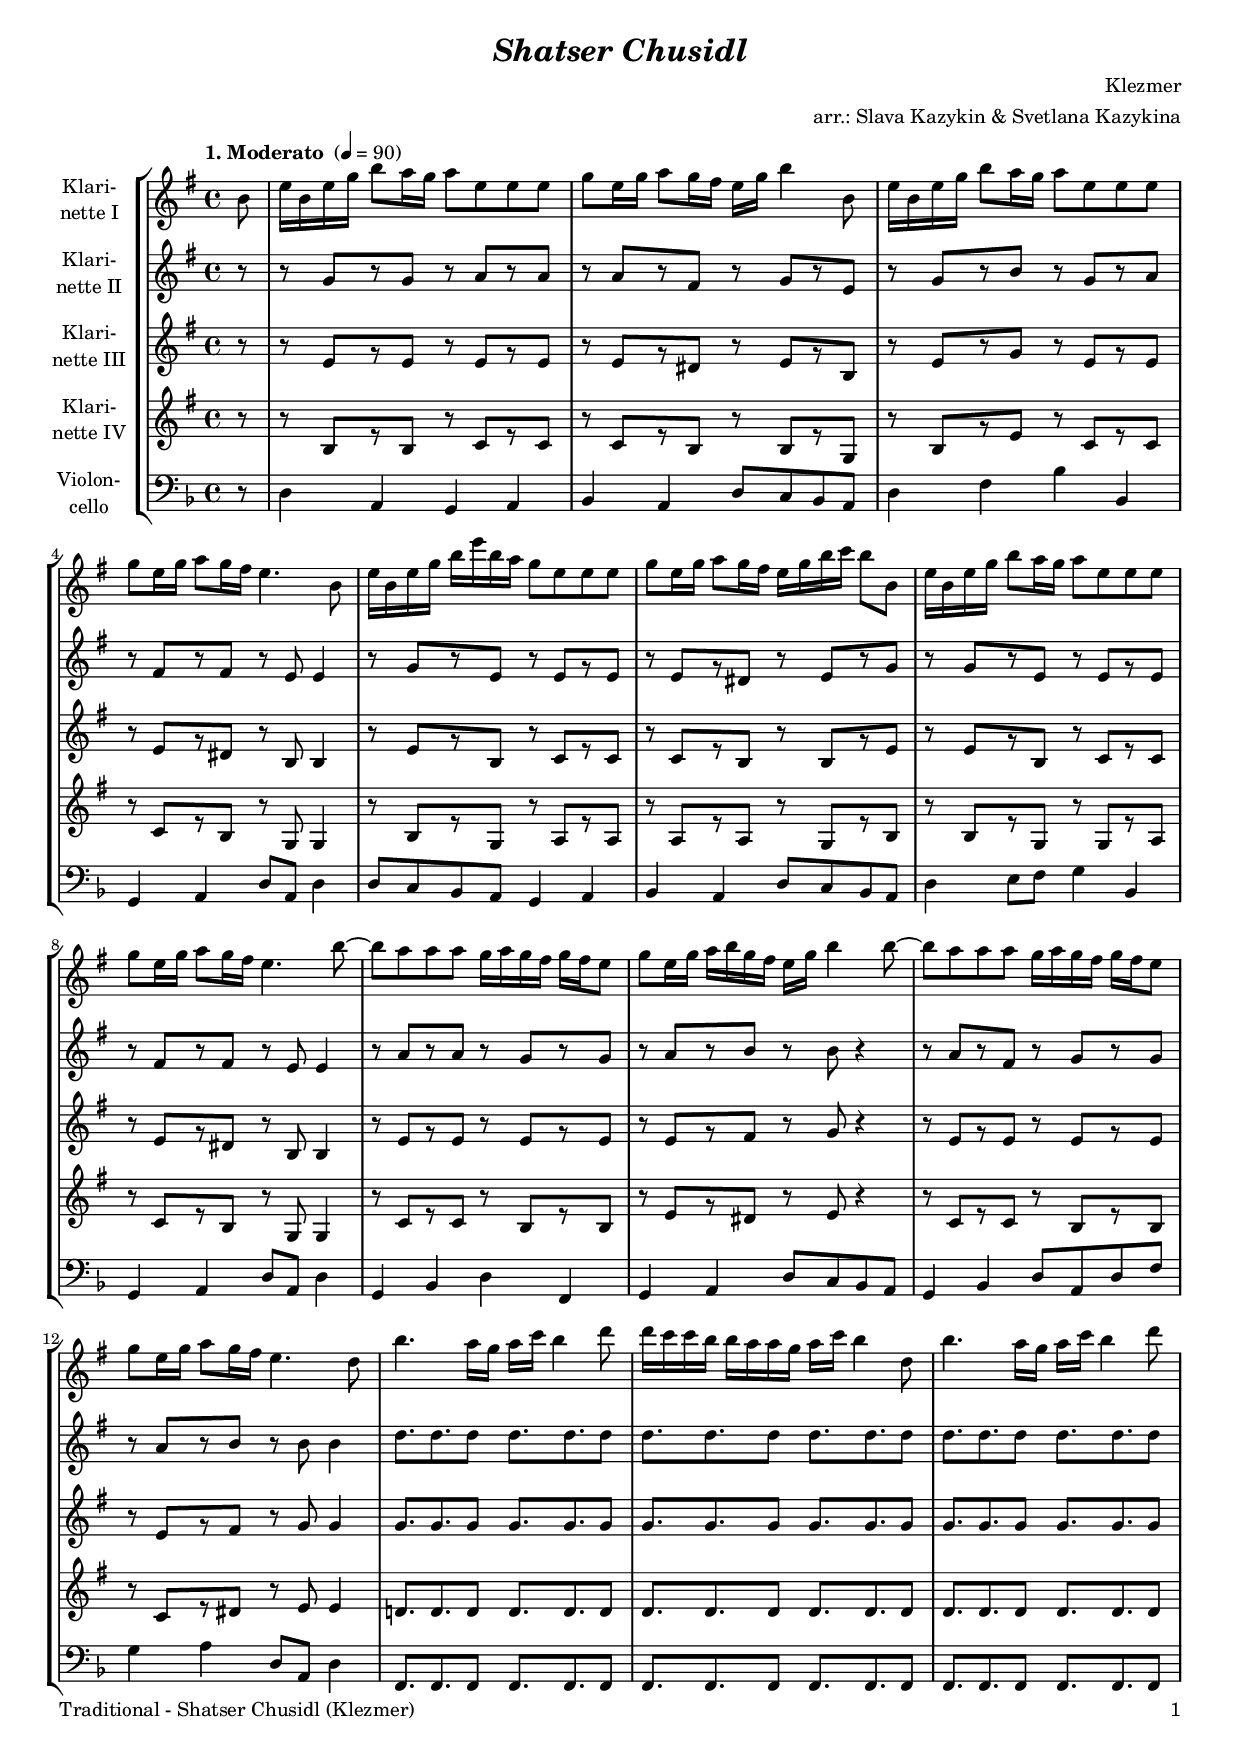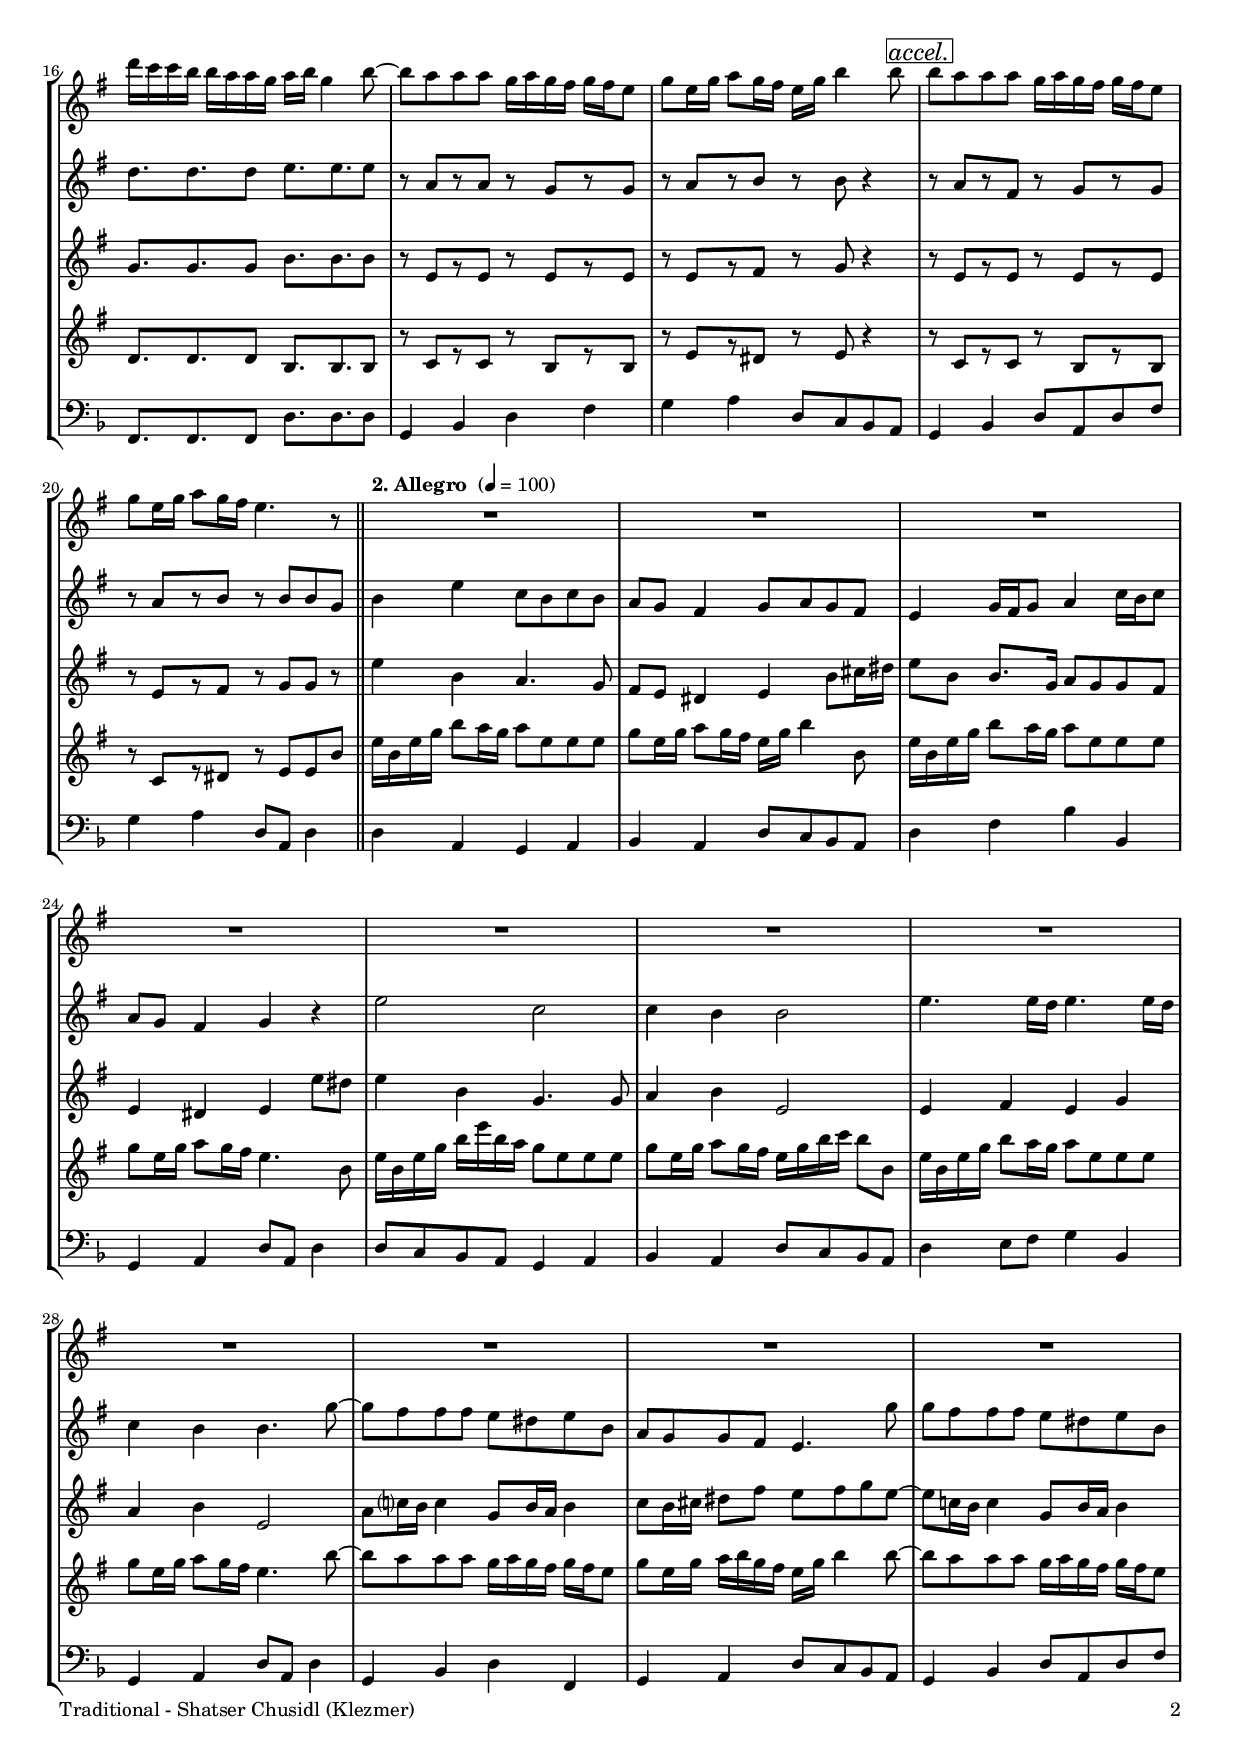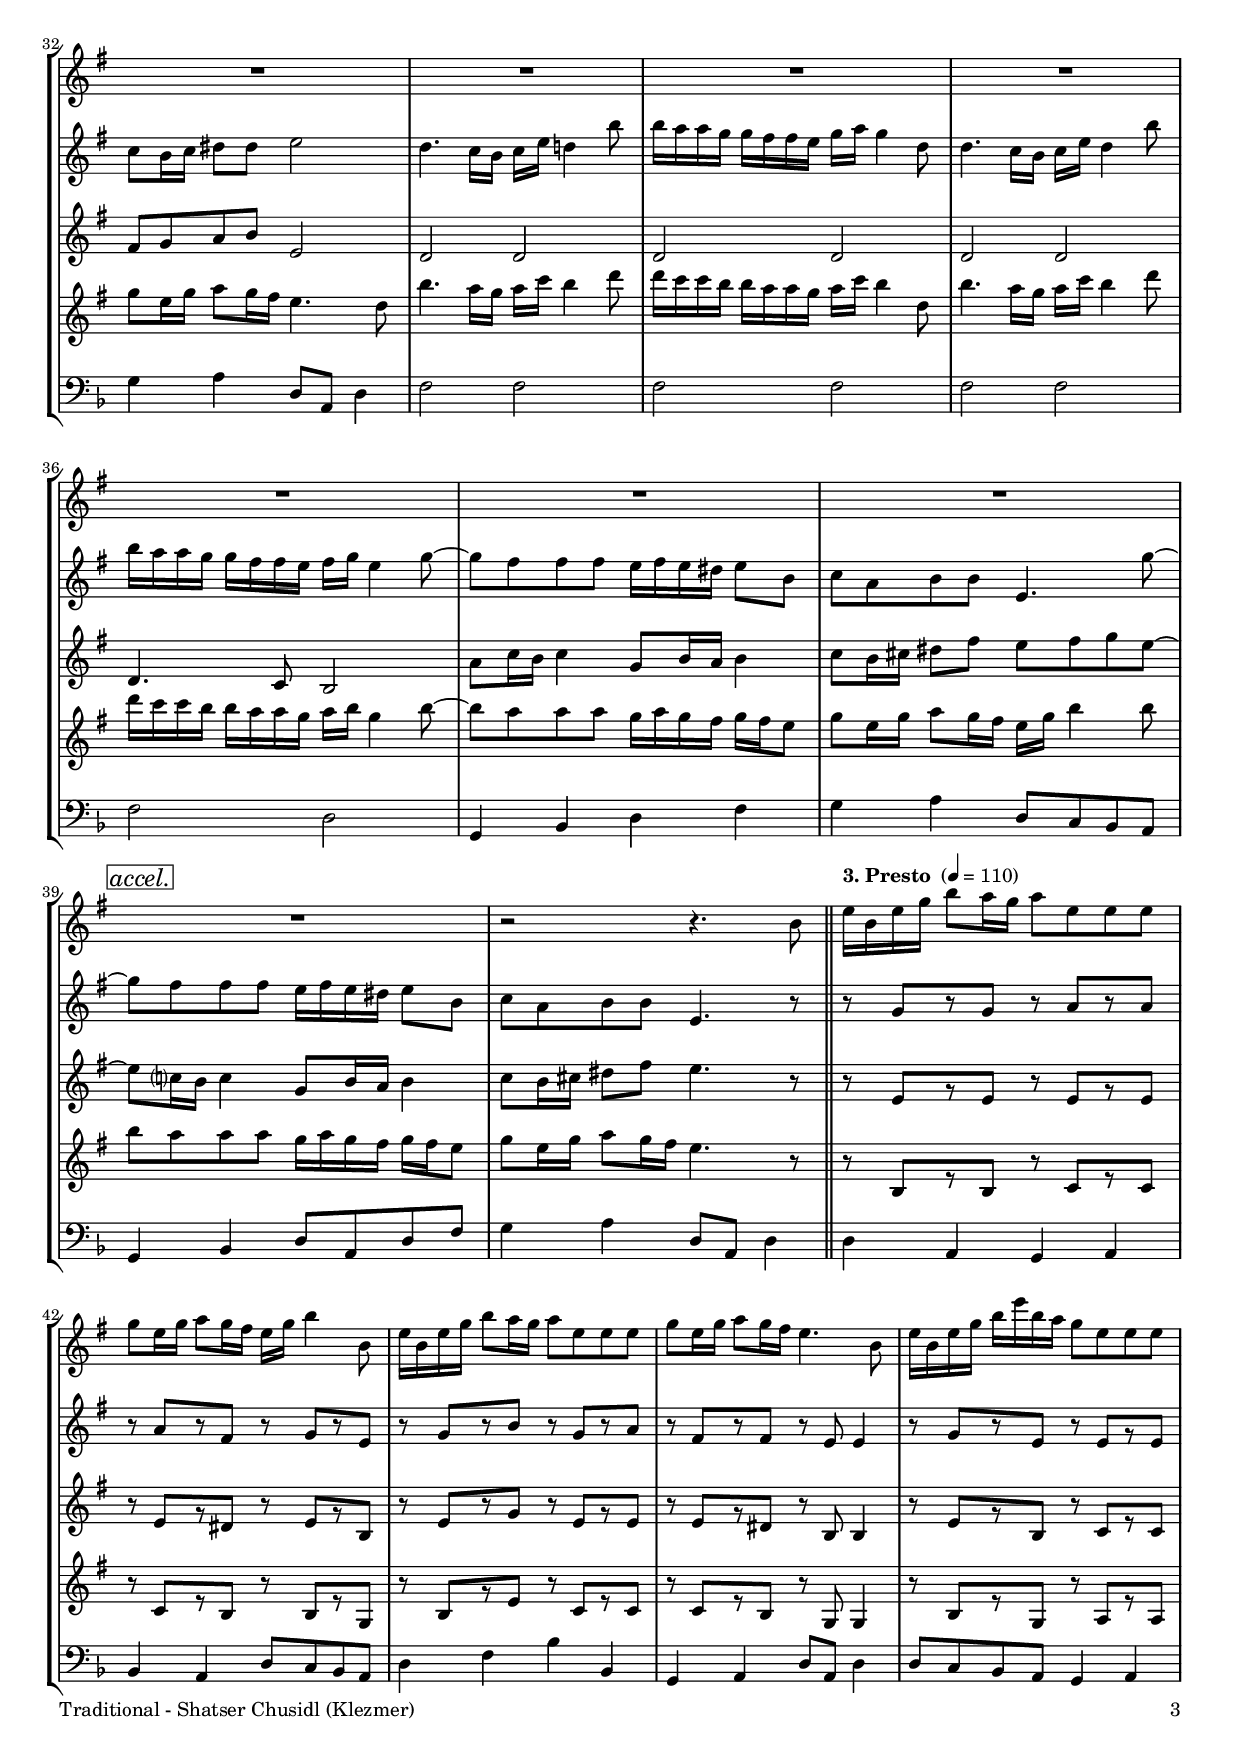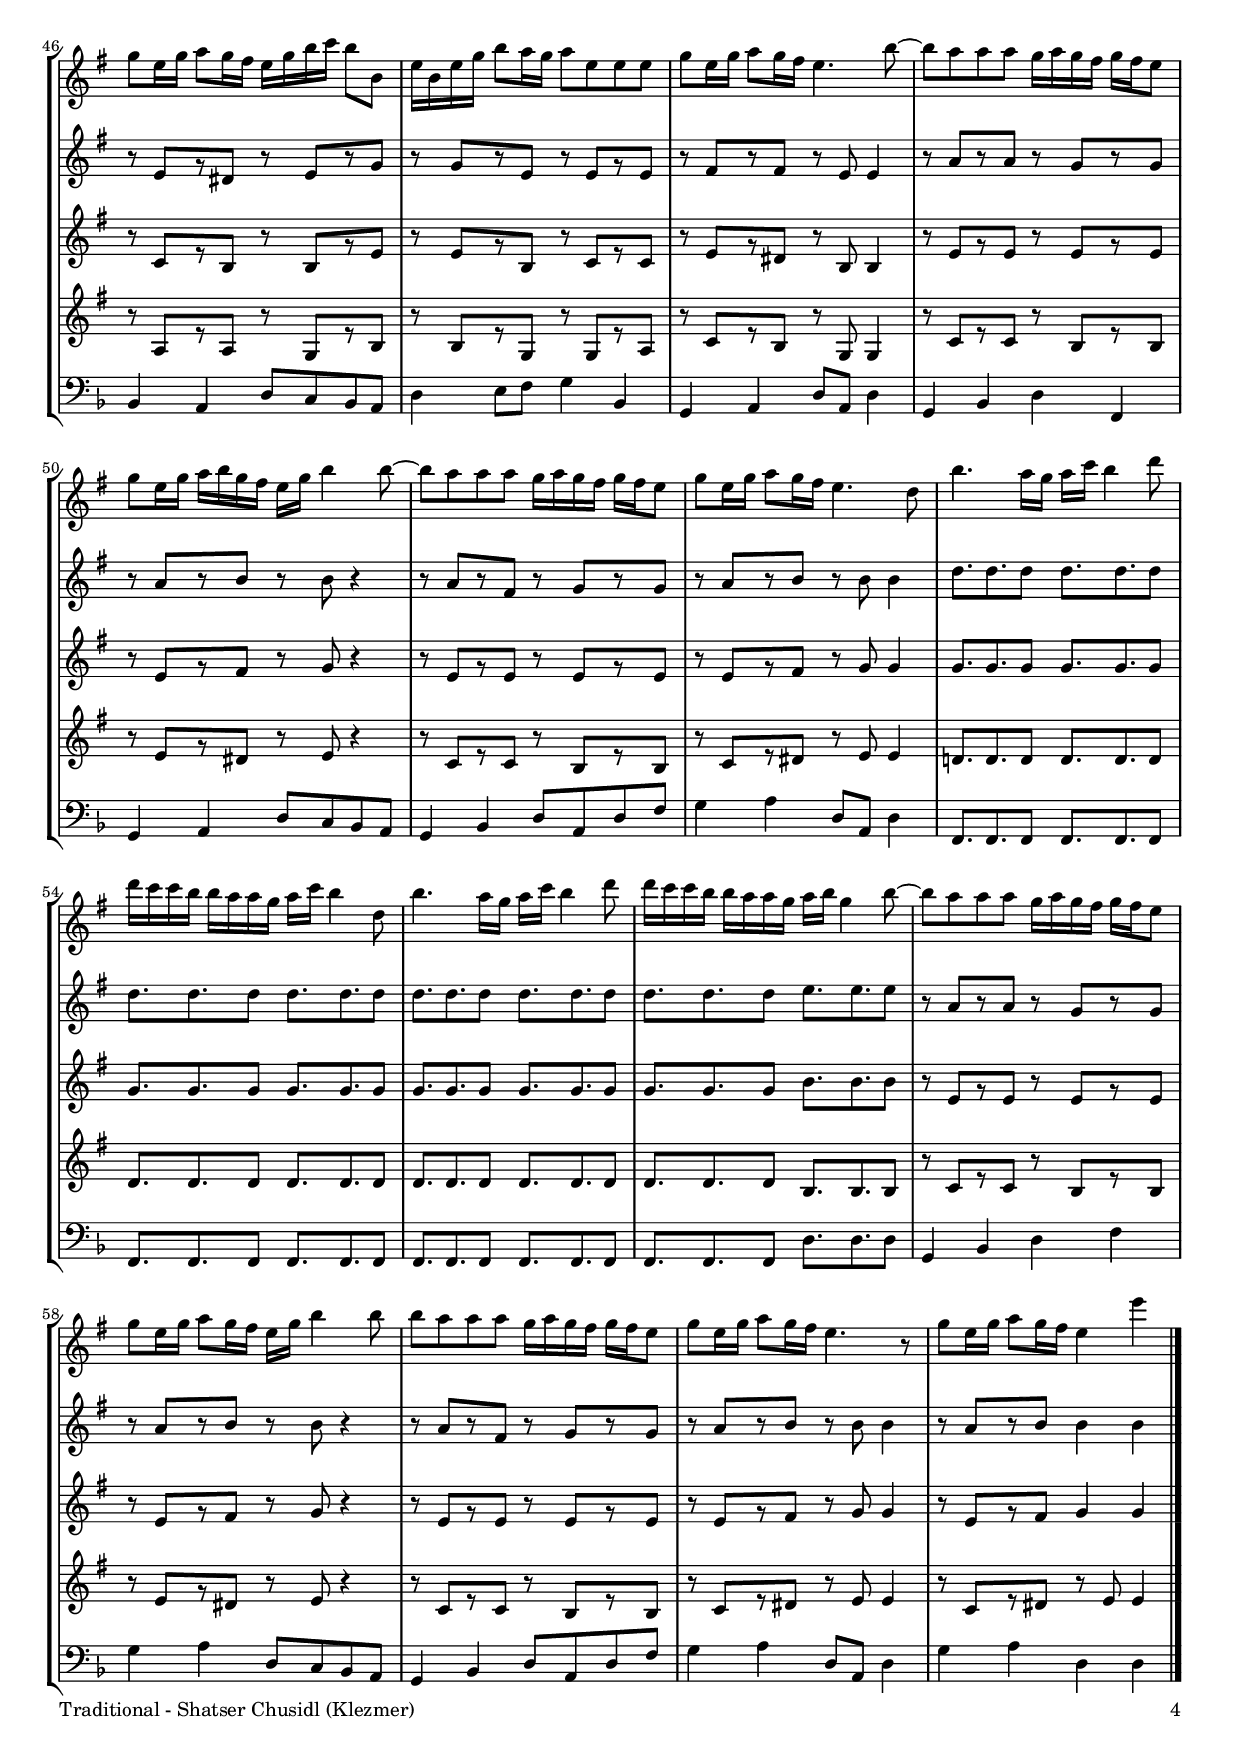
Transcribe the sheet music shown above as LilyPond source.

\version "2.18.2"
\include "deutsch.ly"
  
#(set-global-staff-size 17)

\header {
  title     = \markup \bold \italic "Shatser Chusidl"
  composer  = "Klezmer"
  arranger  = "arr.: Slava Kazykin & Svetlana Kazykina"
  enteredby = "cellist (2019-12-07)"
%  piece     = ""
}

voiceconsts = {
  \key d \minor
  \time 4/4
  \clef "treble"
%  \numericTimeSignature
  \compressFullBarRests
  % Set default beaming for all staves
%  \set Timing.beamExceptions = #'()
%  \set Timing.baseMoment     = #(ly:make-moment 1 4)
%  \set Timing.beatStructure  = #'(1 1 1 1)
}

micl = "clarinet"
mifl = "flute"
miob = "oboe"
mifh = "french horn"
misx = "tenor sax"
mist = "string ensemble 1"
%miba = "cello"
miba = "bassoon"
%miba = "pizzicato strings"

accl = \mark \markup \box \italic "accel."
fine = \mark \markup \box \italic "Fine"
dsaf = \mark \markup \box \italic "D.S. al Fine"

introa = {           \tempo "1. Moderato " 4=90 }
introb = { \bar "||" \tempo "2. Allegro "  4=100 }
introc = { \bar "||" \tempo "3. Presto "   4=110 }

va = \relative c'' {
  \voiceconsts

  \introa
  \partial 8 a8
  d16 a d f a8 g16 f g8 d d d
  f d16 f g8 f16 e d f a4 a,8

  d16 a d f a8 g16 f g8 d d d
  f d16 f g8 f16 e d4. a8
  d16 a d f a d a g f8 d d d

  f d16 f g8 f16 e d f a b a8 a,
  d16 a d f a8 g16 f g8 d d d
  f d16 f g8 f16 e d4. a'8~

  a g g g f16 g f e f e d8
  f d16 f g a f e d f a4 a8~
  a g g g f16 g f e f e d8

  f d16 f g8 f16 e d4. c8
  a'4. g16 f g b a4 c8
  c16 b b a a g g f g b a4 c,8

  a'4. g16 f g b a4 c8
  c16 b b a a g g f g a f4 a8~
  a g g g f16 g f e f e d8

  f d16 f g8 f16 e d f a4 a8 \accl
  a g g g f16 g f e f e d8
  f d16 f g8 f16 e d4. r8

  \introb
  R1*18 \accl
  R1
  r2 r4. a8

  \introc
  d16 a d f a8 g16 f g8 d d d
  f d16 f g8 f16 e d f a4 a,8

  d16 a d f a8 g16 f g8 d d d
  f d16 f g8 f16 e d4. a8
  d16 a d f a d a g f8 d d d

  f d16 f g8 f16 e d f a b a8 a,
  d16 a d f a8 g16 f g8 d d d
  f d16 f g8 f16 e d4. a'8~

  a g g g f16 g f e f e d8
  f d16 f g a f e d f a4 a8~
  a g g g f16 g f e f e d8

  f d16 f g8 f16 e d4. c8
  a'4. g16 f g b a4 c8
  c16 b b a a g g f g b a4 c,8

  a'4. g16 f g b a4 c8
  c16 b b a a g g f g a f4 a8~
  a g g g f16 g f e f e d8

  f d16 f g8 f16 e d f a4 a8
  a g g g f16 g f e f e d8
  f d16 f g8 f16 e d4. r8
  f d16 f g8 f16 e d4 d' \bar "|."
}

vb = \relative c' {
  \voiceconsts

  \introa
  \partial 8 r8
  r f[ r f] r g[ r g]
  r g[ r e] r f[ r d]
  r f[ r a] r f[ r g]
  
  r e[ r e] r d d4
  r8 f[ r d] r d[ r d]
  r d[ r cis] r d[ r f]
  r f[ r d] r d[ r d]
  
  r e[ r e] r d d4
  r8 g[ r g] r f[ r f]
  r g[ r a] r a r4
  r8 g[ r e] r f[ r f]
  r g[ r a] r a a4

  c8. c c8 c8. c c8
  c8. c c8 c8. c c8
  c8. c c8 c8. c c8
  c8. c c8 d8. d d8
  r g,[ r g] r f[ r f]
  
  r g[ r a] r a r4 \accl
  r8 g[ r e] r f[ r f]
  r g[ r a] r a a f

  \introb
  a4 d b8 a b a
  g f e4 f8 g f e

  d4 f16 e f8 g4 b16 a b8
  g f e4 f r
  d'2 b
  b4 a a2
  d4. d16 c d4. d16 c

  b4 a a4. f'8~
  f e e e d cis d a
  g f f e d4. f'8
  f e e e d cis d a

  b a16 b cis8 cis d2
  c4. b16 a b d c!4 a'8
  a16 g g f f e e d f g f4 c8
  c4. b16 a b d c4 a'8

  a16 g g f f e e d e f d4 f8~
  f e e e d16 e d cis d8 a
  b g a a d,4. f'8~ \accl
  f e e e d16 e d cis d8 a

  b g a a d,4. r8

  \introc
  r f[ r f] r g[ r g]
  r g[ r e] r f[ r d]
  r f[ r a] r f[ r g]
  r e[ r e] r d d4

  r8 f[ r d] r d[ r d]
  r d[ r cis] r d[ r f]
  r f[ r d] r d[ r d]
  r e[ r e] r d d4
  
  r8 g[ r g] r f[ r f]
  r g[ r a] r a r4
  r8 g[ r e] r f[ r f]
  r g[ r a] r a a4
  c8. c c8 c8. c c8
  
  c8. c c8 c8. c c8
  c8. c c8 c8. c c8
  c8. c c8 d8. d d8
  r8 g,[ r g] r f[ r f]
  r g[ r a] r a r4
  
  r8 g[ r e] r f[ r f]
  r g[ r a] r a a4
  r8 g[ r a] a4 a \bar "|."
}

vc = \relative c' {
  \voiceconsts

  \partial 8 r8
  r d[ r d] r d[ r d]
  r d[ r cis] r d[ r a]
  r d[ r f] r d[ r d]
  
  r d[ r cis] r a a4
  r8 d[ r a] r b[ r b]
  r b[ r a] r a[ r d]
  r d[ r a] r b[ r b]
  
  r d[ r cis] r a a4
  r8 d[ r d] r d[ r d]
  r d[ r e] r f r4
  r8 d[ r d] r d[ r d]
  
  r d[ r e] r f f4
  f8. f f8 f8. f f8
  f8. f f8 f8. f f8
  f8. f f8 f8. f f8
  f8. f f8 a8. a a8
  
  r d,[ r d] r d[ r d]
  r d[ r e] r f r4 \accl
  r8 d[ r d] r d[ r d]
  r d[ r e] r f f r

  \introb
  d'4 a g4. f8

  e d cis4 d a'8 h16 cis!
  d8 a a8. f16 g8 f f e
  d4 cis d d'8 cis
  d4 a f4. f8
  g4 a d,2

  d4 e d f
  g a d,2
  g8 b?16 a b4 f8 a16 g a4
  b8 a16 h cis8 e d e f d~
  d b!16 a b4 f8 a16 g a4

  e8 f g a d,2
  c c
  c c
  c c
  c4. b8 a2
  g'8 b16 a b4 f8 a16 g a4

  b8 a16 h cis8 e d e f d~ \accl
  d b?16 a b4 f8 a16 g a4
  b8 a16 h cis8 e d4. r8

  \introc
  r d, [ r d] r d[ r d]
  
  r d[ r cis] r d[ r a]
  r d[ r f] r d[ r d]
  r d[ r cis] r a a4
  r8 d[ r a] r b[ r b]

  r b[ r a] r a[ r d]
  r d[ r a] r b[ r b]
  r d[ r cis] r a a4
  r8 d[ r d] r d[ r d]
  
  r d[ r e] r f r4
  r8 d[ r d] r d[ r d]
  r d[ r e] r f f4
  f8. f f8 f8. f f8
  f8. f f8 f8. f f8
  
  f8. f f8 f8. f f8
  f8. f f8 a8. a a8
  r d,[ r d] r d[ r d]
  r d[ r e] r f r4
  r8 d[ r d] r d[ r d]
  
  r d[ r e] r f f4
  r8 d[ r e] f4 f \bar "|."
}

vd = \relative c' {
  \voiceconsts

  \partial 8 r8
  r a[ r a] r b[ r b]
  r b[ r a] r a[ r f]
  r a[ r d] r b[ r b]
  
  r b[ r a] r f f4
  r8 a[ r f] r g[ r g]
  r g[ r g] r f[ r a]
  r a[ r f] r f[ r g]
  
  r b[ r a] r f f4
  r8 b[ r b] r a[ r a]
  r d[ r cis] r d r4
  r8 b[ r b] r a[ r a]
  
  r b[ r cis] r d d4
  c!8. c c8 c8. c c8
  c8. c c8 c8. c c8
  c8. c c8 c8. c c8
  c8. c c8 a8. a a8
  
  r b[ r b] r a[ r a]
  r d[ r cis] r d r4 \accl
  r8 b[ r b] r a[ r a]
  r b[ r cis] r d d a'

  \introb
  d16 a d f a8 g16 f g8 d d d
  f d16 f g8 f16 e d f a4 a,8
  d16 a d f a8 g16 f g8 d d d
  f d16 f g8 f16 e d4. a8

  d16 a d f a d a g f8 d d d
  f d16 f g8 f16 e d f a b a8 a,
  d16 a d f a8 g16 f g8 d d d

  f d16 f g8 f16 e d4. a'8~
  a g g g f16 g f e f e d8
  f d16 f g a f e d f a4 a8~

  a g g g f16 g f e f e d8
  f d16 f g8 f16 e d4. c8
  a'4. g16 f g b a4 c8

  c16 b b a a g g f g b a4 c,8
  a'4. g16 f g b a4 c8
  c16 b b a a g g f g a f4 a8~

  a g g g f16 g f e f e d8
  f d16 f g8 f16 e d f a4 a8 \accl
  a g g g f16 g f e f e d8
  f d16 f g8 f16 e d4. r8

  \introc
  r a,[ r a] r b[ r b]
  r b[ r a] r a[ r f]
  r a[ r d] r b[ r b]
  r b[ r a] r f f4
  
  r8 a[ r f] r g[ r g]
  r g[ r g] r f[ r a]
  r a[ r f] r f[ r g]
  r b[ r a] r f f4
  
  r8 b[ r b] r a[ r a]
  r d[ r cis] r d r4
  r8 b[ r b] r a[ r a]
  r b[ r cis] r d d4

  c!8. c c8 c8. c c8
  c8. c c8 c8. c c8
  c8. c c8 c8. c c8
  c8. c c8 a8. a a8
  r b[ r b] r a[ r a]
  
  r d[ r cis] r d r4
  r8 b[ r b] r a[ r a]
  r b[ r cis] r d d4
  r8 b[ r cis] r d d4 \bar "|."
}

ve = \relative c {
  \voiceconsts
  \clef "bass"
  
  \partial 8 r8
  d4 a g a
  b a d8 c b a
  d4 f b b,
  g a d8 a d4
  
  d8 c b a g4 a
  b a d8 c b a
  d4 e8 f g4 b,
  g a d8 a d4
  g, b d f,

  g a d8 c b a
  g4 b d8 a d f
  g4 a d,8 a d4
  f,8. f f8 f8. f f8
  f8. f f8 f8. f f8
  
  f8. f f8 f8. f f8
  f8. f f8 d'8. d d8
  g,4 b d f
  g a d,8 c b a \accl
  g4 b d8 a d f

  g4 a d,8 a d4

  \introb
  d a g a
  b a d8 c b a
  d4 f b b,
  g a d8 a d4

  d8 c b a g4 a
  b a d8 c b a
  d4 e8 f g4 b,
  g a d8 a d4
  g, b d f,

  g a d8 c b a
  g4 b d8 a d f
  g4 a d,8 a d4
  f2 f
  f f
  f f

  f d
  g,4 b d f
  g a d,8 c b a \accl
  g4 b d8 a d f
  g4 a d,8 a d4

  \introc
  d a g a
  b a d8 c b a
  d4 f b b,
  g a d8 a d4
  d8 c b a g4 a

  b a d8 c b a
  d4 e8 f g4 b,
  g a d8 a d4
  g, b d f,
  g a d8 c b a

  g4 b d8 a d f
  g4 a d,8 a d4
  f,8. f f8 f8. f f8
  f8. f f8 f8. f f8
  f8. f f8 f8. f f8
  
  f8. f f8 d'8. d d8
  g,4 b d f
  g a d,8 c b a
  g4 b d8 a d f
  g4 a d,8 a d4
  
  g a d, d \bar "|."
}


music = \new StaffGroup <<
      \new Staff {
	\set Staff.midiInstrument = \micl
	\set Staff.instrumentName = \markup \center-column { "Klari-" "nette I" }
	\transpose d e { \va }
      }

      \new Staff {
	\set Staff.midiInstrument = \micl
	\set Staff.instrumentName = \markup \center-column { "Klari-" "nette II" }
	\transpose d e { \vb }
      }
      
      \new Staff {
	\set Staff.midiInstrument = \micl
	\set Staff.instrumentName = \markup \center-column { "Klari-" "nette III" }
	\transpose d e { \vc }
      }

      \new Staff {
	\set Staff.midiInstrument = \micl
	\set Staff.instrumentName = \markup \center-column { "Klari-" "nette IV" }
	\transpose d e { \vd }
      }

      \new Staff {
	\set Staff.midiInstrument = \miba
	\set Staff.instrumentName = \markup \center-column { "Violon-" "cello" }
	\transpose d d { \ve }
      }
>>

\book {
   \paper {
    print-page-number = ##t
    print-first-page-number = ##t
    ragged-last-bottom = ##f
    oddHeaderMarkup = \markup \null
    evenHeaderMarkup = \markup \null
    oddFooterMarkup = \markup {
      \fill-line {
        \on-the-fly #print-page-number-check-first
        "Traditional - Shatser Chusidl (Klezmer)" \fromproperty #'page:page-number-string
      }
    }
    evenFooterMarkup = \oddFooterMarkup
  } \score {
    \music
    \layout {}
  }

  \score {
    \unfoldRepeats \music

    \midi {
      \context {
        \Score
      }
    }
  }
}
